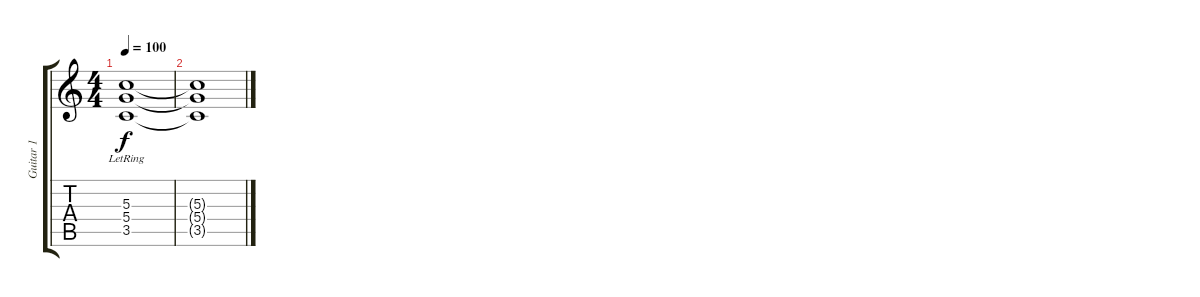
\track ("Guitar 1" "Guitar 1") {instrument acousticguitarsteel}
\staff {score tabs}
\tuning (E4 B3 G3 D3 A2 E2) {hide}
\ts (4 4)
\tempo 100
\clef g2
\ks c
(5.3{lr} 5.4{lr} 3.5{lr}).1{dy f} |
(5.3{t} 5.4{t} 3.5{t}).1
